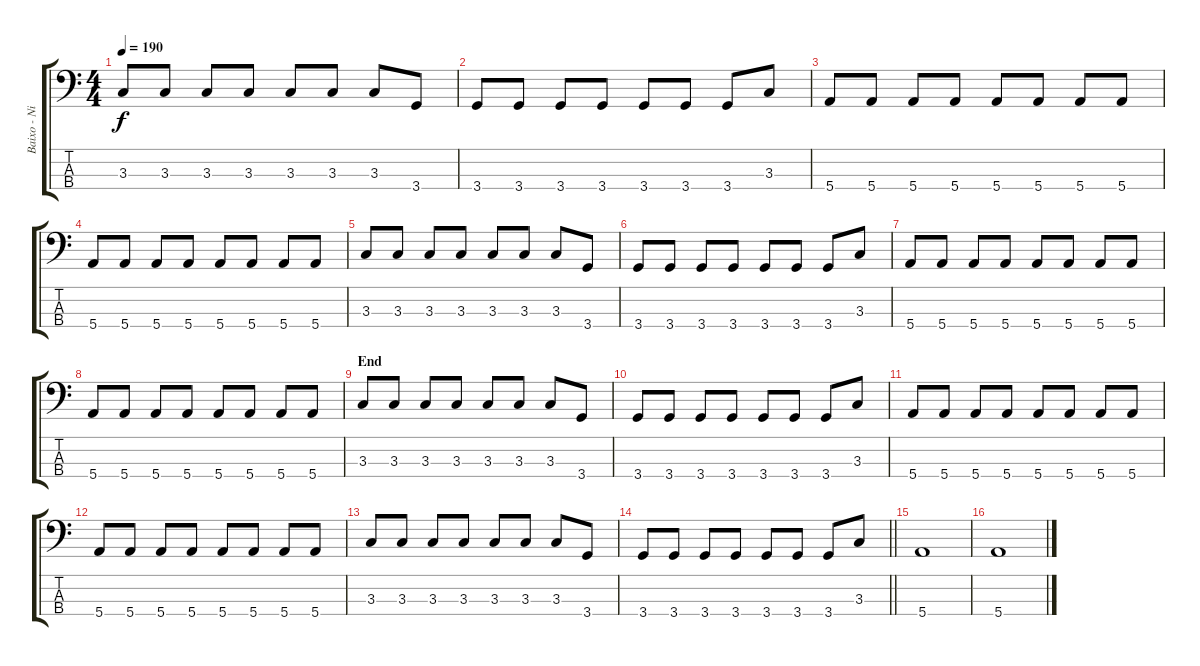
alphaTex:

\track ("Baixo - Nikola" "Baixo - Ni") {instrument electricbasspick}
\staff {score tabs}
\tuning (G2 D2 A1 E1) {hide}
\ts (4 4)
\tempo 190
\clef f4
\ks c
3.3.8{dy f} 3.3.8 3.3.8 3.3.8 3.3.8 3.3.8 3.3.8 3.4.8 |
3.4.8 3.4.8 3.4.8 3.4.8 3.4.8 3.4.8 3.4.8 3.3.8 |
5.4.8 5.4.8 5.4.8 5.4.8 5.4.8 5.4.8 5.4.8 5.4.8 |
5.4.8 5.4.8 5.4.8 5.4.8 5.4.8 5.4.8 5.4.8 5.4.8 |
3.3.8 3.3.8 3.3.8 3.3.8 3.3.8 3.3.8 3.3.8 3.4.8 |
3.4.8 3.4.8 3.4.8 3.4.8 3.4.8 3.4.8 3.4.8 3.3.8 |
5.4.8 5.4.8 5.4.8 5.4.8 5.4.8 5.4.8 5.4.8 5.4.8 |
5.4.8 5.4.8 5.4.8 5.4.8 5.4.8 5.4.8 5.4.8 5.4.8 |
\section ("" "End")
3.3.8 3.3.8 3.3.8 3.3.8 3.3.8 3.3.8 3.3.8 3.4.8 |
3.4.8 3.4.8 3.4.8 3.4.8 3.4.8 3.4.8 3.4.8 3.3.8 |
5.4.8 5.4.8 5.4.8 5.4.8 5.4.8 5.4.8 5.4.8 5.4.8 |
5.4.8 5.4.8 5.4.8 5.4.8 5.4.8 5.4.8 5.4.8 5.4.8 |
3.3.8 3.3.8 3.3.8 3.3.8 3.3.8 3.3.8 3.3.8 3.4.8 |
\barLineRight lightlight
3.4.8 3.4.8 3.4.8 3.4.8 3.4.8 3.4.8 3.4.8 3.3.8 |
5.4.1 |
5.4.1
